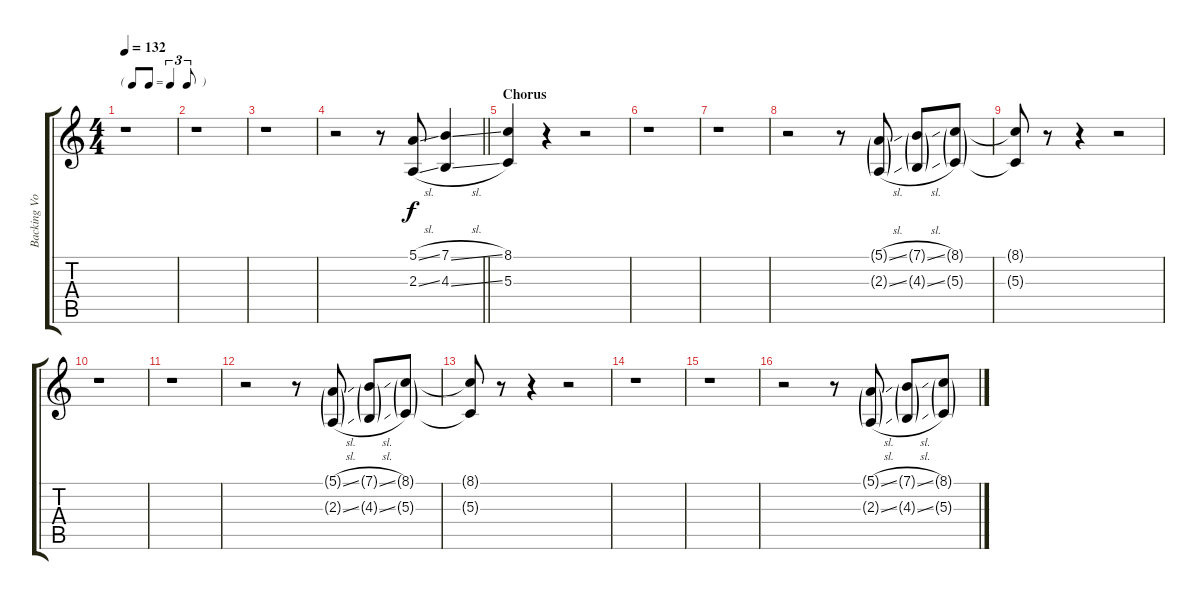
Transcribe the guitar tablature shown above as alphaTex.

\track ("Backing Vocals" "Backing Vo") {instrument voiceoohs}
\staff {score tabs}
\tuning (E4 B3 G3 D3 A2 E2) {hide}
\ts (4 4)
\tf triplet8th
\tempo 132
\clef g2
\ks c
r.1{dy f} |
r.1 |
r.1 |
\barLineRight lightlight
r.2 r.8 (5.1{sl} 2.3{sl}).8 (7.1{sl} 4.3{sl}).4 |
\section ("" "Chorus")
(8.1 5.3).4 r.4 r.2 |
r.1 |
r.1 |
r.2 r.8 (5.1{sl g} 2.3{sl g}).8 (7.1{sl g} 4.3{sl g}).8 (8.1{g} 5.3{g}).8 |
(8.1{t} 5.3{t}).8 r.8 r.4 r.2 |
r.1 |
r.1 |
r.2 r.8 (5.1{sl g} 2.3{sl g}).8 (7.1{sl g} 4.3{sl g}).8 (8.1{g} 5.3{g}).8 |
(8.1{t} 5.3{t}).8 r.8 r.4 r.2 |
r.1 |
r.1 |
r.2 r.8 (5.1{sl g} 2.3{sl g}).8 (7.1{sl g} 4.3{sl g}).8 (8.1{g} 5.3{g}).8
